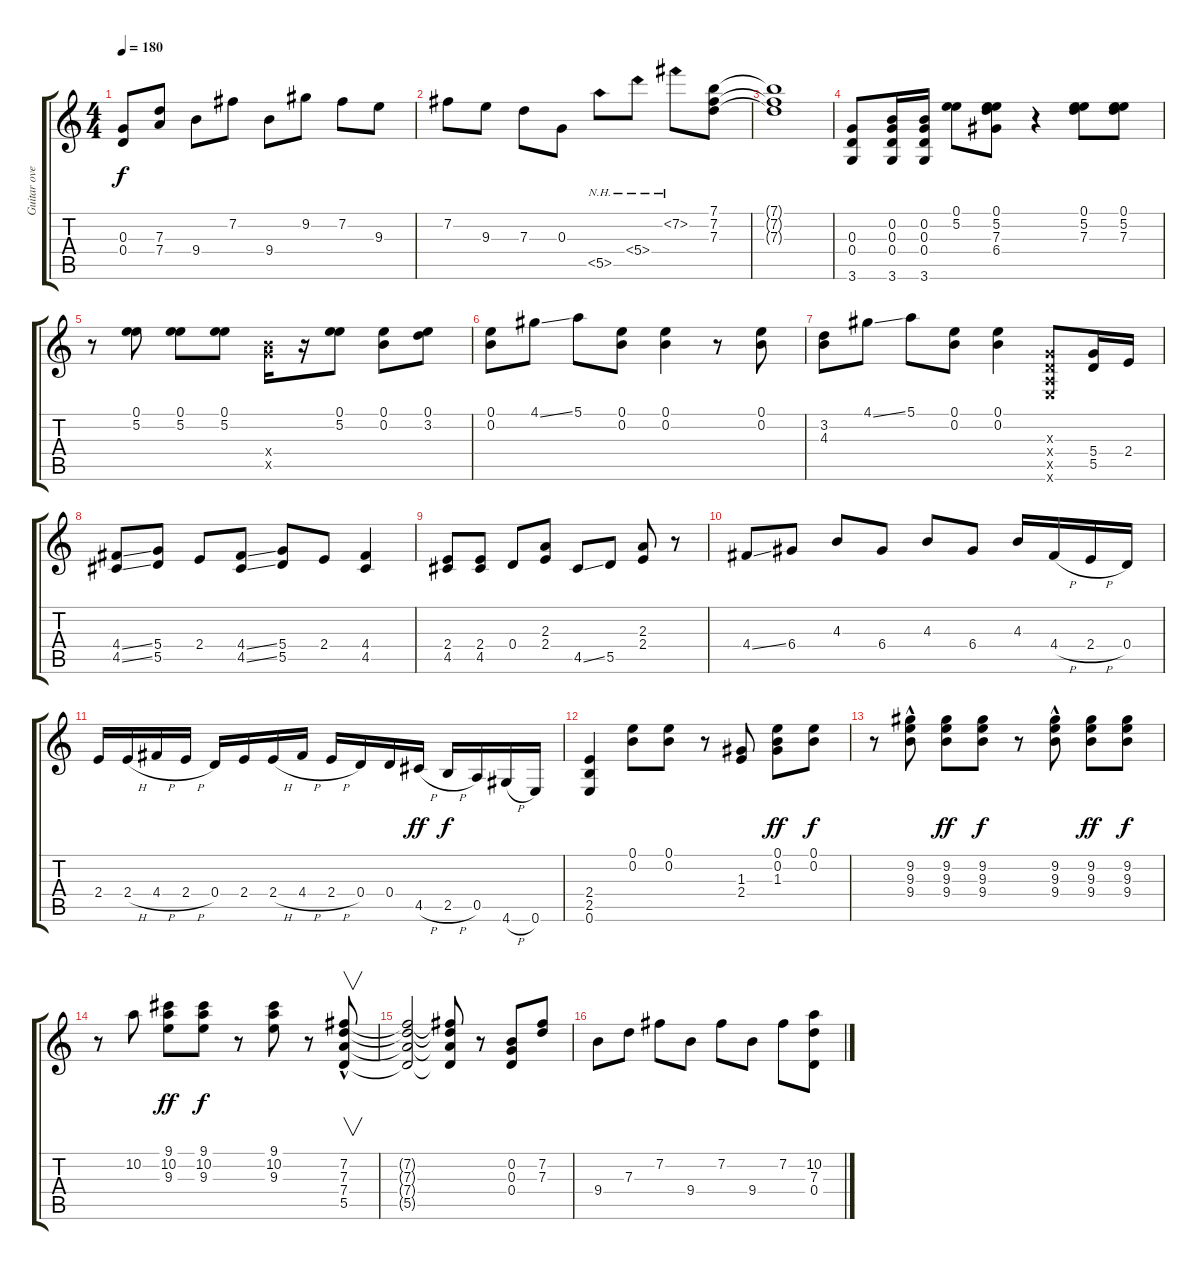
\track ("Guitar overdrive" "Guitar ove") {instrument electricguitarmuted}
\staff {score tabs}
\tuning (E4 B3 G3 D3 A2 E2) {hide}
\ts (4 4)
\tempo 180
\clef g2
\ks c
(0.3 0.4).8{dy f} (7.3 7.4).8 9.4.8 7.2.8 9.4.8 9.2.8 7.2.8 9.3.8 |
7.2.8 9.3.8 7.3.8 0.3.8 5.5{nh}.8 5.4{nh}.8 7.2{nh}.8 (7.1 7.2 7.3).8 |
(7.1{t} 7.2{t} 7.3{t}).1 |
(0.3 0.4 3.6).8 (0.2 0.3 0.4 3.6).16 (0.2 0.3 0.4 3.6).16 (0.1 5.2).8 (0.1 5.2 7.3 6.4).8 r.4 (0.1 5.2 7.3).8 (0.1 5.2 7.3).8 |
r.8 (0.1 5.2).8 (0.1 5.2).8 (0.1 5.2).8 (9.4{x} 10.5{x}).16 r.16 (0.1 5.2).8 (0.1 0.2).8 (0.1 3.2).8 |
(0.1 0.2).8 4.1{ss}.8 5.1.8 (0.1 0.2).8 (0.1 0.2).4 r.8 (0.1 0.2).8 |
(3.2 4.3).8 4.1{ss}.8 5.1.8 (0.1 0.2).8 (0.1 0.2).4 (0.3{x} 0.4{x} 0.5{x} 0.6{x}).8 (5.4 5.5).16 2.4.16 |
(4.4{ss} 4.5{ss}).8 (5.4 5.5).8 2.4.8 (4.4{ss} 4.5{ss}).8 (5.4 5.5).8 2.4.8 (4.4 4.5).4 |
(2.4 4.5).8 (2.4 4.5).8 0.4.8 (2.3 2.4).8 4.5{ss}.8 5.5.8 (2.3 2.4).8 r.8 |
4.4{ss}.8 6.4.8 4.3.8 6.4.8 4.3.8 6.4.8 4.3.16 4.4{h}.16 2.4{h}.16 0.4.16 |
2.4.16 2.4{h}.16 4.4{h}.16 2.4{h}.16 0.4.16 2.4.16 2.4{h}.16 4.4{h}.16 2.4{h}.16 0.4.16 0.4.16 4.5{h}.16{dy ff} 2.5{h}.16{dy f} 0.5.16 4.6{h}.16 0.6.16 |
(2.4 2.5 0.6).4 (0.1 0.2).8 (0.1 0.2).8 r.8 (1.3 2.4).8 (0.1 0.2 1.3).8{dy ff} (0.1 0.2).8{dy f} |
r.8 (9.2 9.3{hac} 9.4).8 (9.2 9.3 9.4).8{dy ff} (9.2 9.3 9.4).8{dy f} r.8 (9.2 9.3{hac} 9.4).8 (9.2 9.3 9.4).8{dy ff} (9.2 9.3 9.4).8{dy f} |
r.8 10.2.8 (9.1 10.2 9.3).8{dy ff} (9.1 10.2 9.3).8{dy f} r.8 (9.1 10.2 9.3).8 r.8 (7.2 7.3 7.4{hac} 5.5{hac}).8{v} |
(7.2{t} 7.3{t} 7.4{t} 5.5{t}).2 (7.2{t} 7.3{t} 7.4{t} 5.5{t}).8 r.8 (0.2 0.3 0.4).8 (7.2 7.3).8 |
9.4.8 7.3.8 7.2.8 9.4.8 7.2.8 9.4.8 7.2.8 (10.2 7.3 0.4).8
